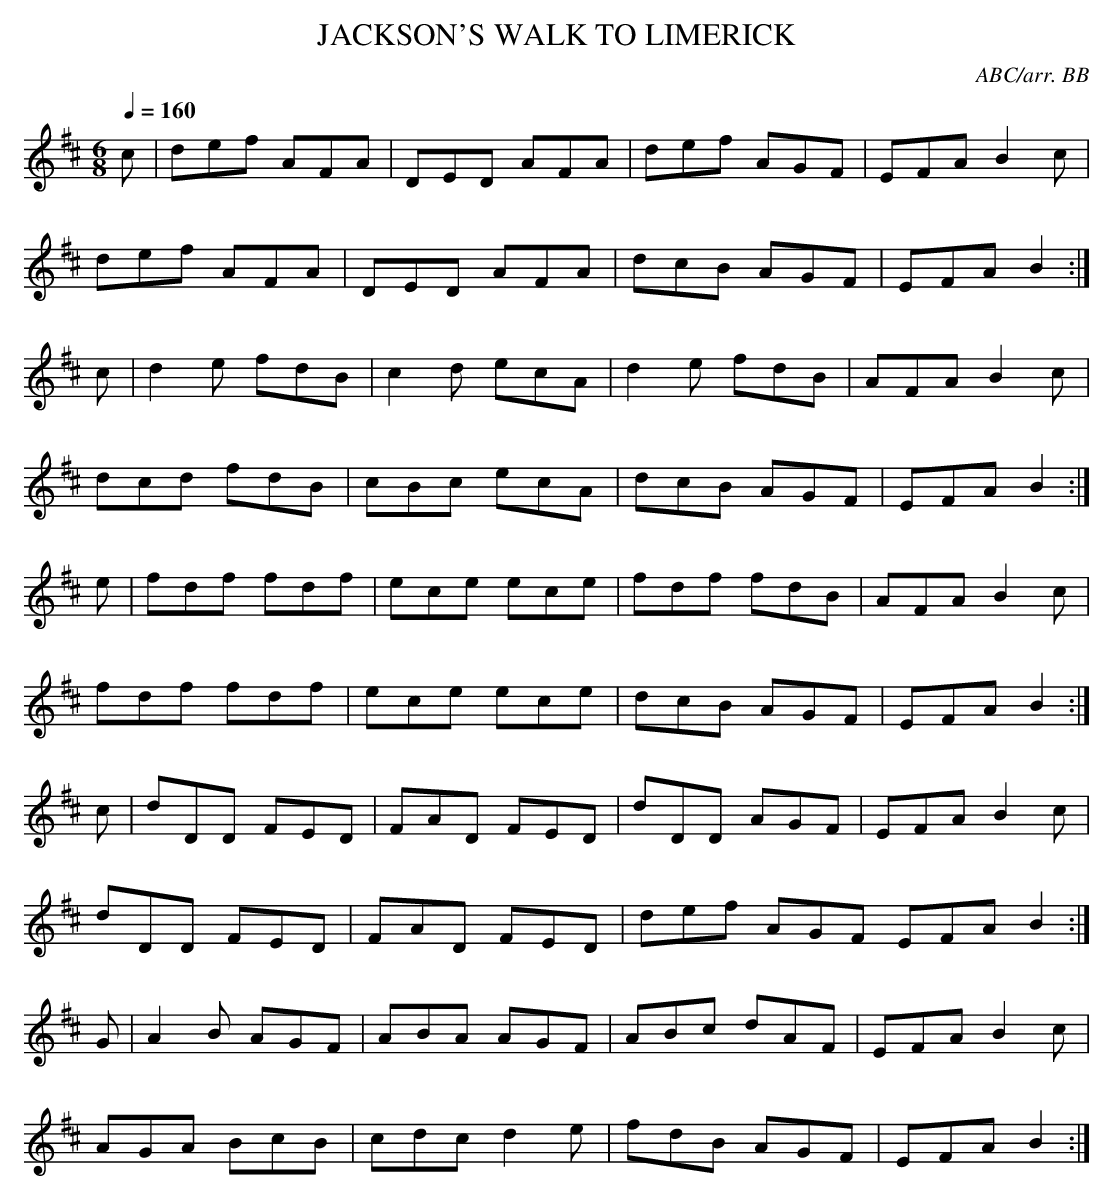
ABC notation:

X:1
T:JACKSON'S WALK TO LIMERICK
C:ABC/arr. BB
L:1/8
Q:1/4=160
M:6/8
K:D
c|def AFA|DED AFA|def AGF|EFA B2c|
def AFA|DED AFA|dcB AGF|EFA B2 :|
c|d2e fdB|c2d ecA|d2e fdB|AFA B2c|
dcd fdB|cBc ecA|dcB AGF|EFA B2 :|
e|fdf fdf|ece ece|fdf fdB|AFA B2c|
fdf fdf|ece ece|dcB AGF|EFA B2 :|
c|dDD FED|FAD FED|dDD AGF|EFA B2c|
dDD FED|FAD FED|def AGF EFA B2 :|
G|A2B AGF|ABA AGF|ABc dAF|EFA B2c|
AGA BcB|cdc d2e|fdB AGF|EFA B2 :|
